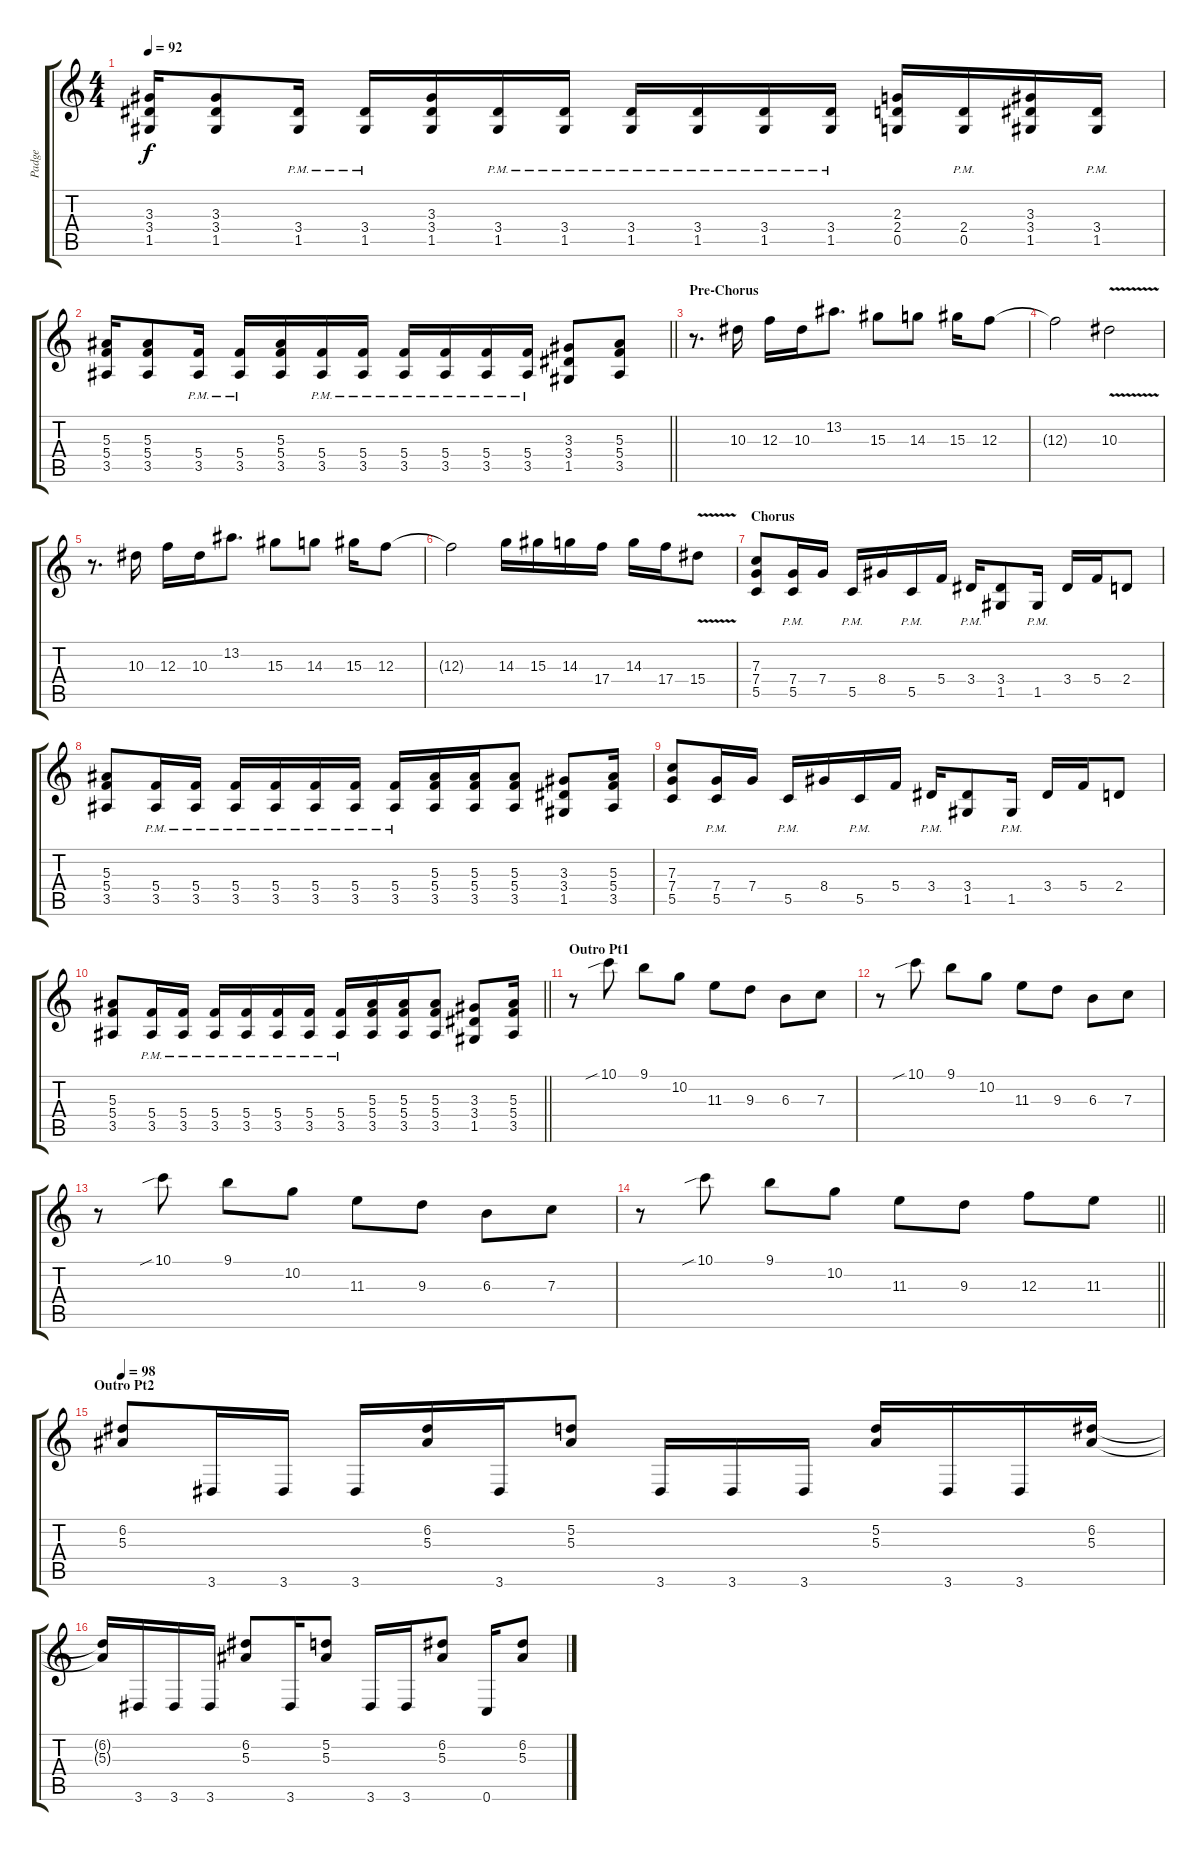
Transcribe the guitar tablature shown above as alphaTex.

\track ("Padge" "Padge") {instrument distortionguitar}
\staff {score tabs}
\tuning (D4 A3 F3 C3 G2 C2) {hide}
\ts (4 4)
\tempo 92
\clef g2
\ks c
(3.3 3.4 1.5).16{dy f} (3.3 3.4 1.5).8 (3.4{pm} 1.5{pm}).16 (3.4{pm} 1.5{pm}).16 (3.3 3.4 1.5).16 (3.4{pm} 1.5{pm}).16 (3.4{pm} 1.5{pm}).16 (3.4{pm} 1.5{pm}).16 (3.4{pm} 1.5{pm}).16 (3.4{pm} 1.5{pm}).16 (3.4{pm} 1.5{pm}).16 (2.3 2.4 0.5).16 (2.4{pm} 0.5{pm}).16 (3.3 3.4 1.5).16 (3.4{pm} 1.5{pm}).16 |
\barLineRight lightlight
(5.3 5.4 3.5).16 (5.3 5.4 3.5).8 (5.4{pm} 3.5{pm}).16 (5.4{pm} 3.5{pm}).16 (5.3 5.4 3.5).16 (5.4{pm} 3.5{pm}).16 (5.4{pm} 3.5{pm}).16 (5.4{pm} 3.5{pm}).16 (5.4{pm} 3.5{pm}).16 (5.4{pm} 3.5{pm}).16 (5.4{pm} 3.5{pm}).16 (3.3 3.4 1.5).8 (5.3 5.4 3.5).8 |
\section ("" "Pre-Chorus")
r.8{d} 10.3.16 12.3.16 10.3.16 13.2.8{d} 15.3.8 14.3.8 15.3.16 12.3.8 |
12.3{t}.2 10.3{v}.2 |
r.8{d} 10.3.16 12.3.16 10.3.16 13.2.8{d} 15.3.8 14.3.8 15.3.16 12.3.8 |
12.3{t}.2 14.3.16 15.3.16 14.3.16 17.4.16 14.3.16 17.4.16 15.4{v}.8 |
\section ("" "Chorus")
(7.3 7.4 5.5).8 (7.4{pm} 5.5{pm}).16 7.4.16 5.5{pm}.16 8.4.16 5.5{pm}.16 5.4.16 3.4{pm}.16 (3.4 1.5).8 1.5{pm}.16 3.4.16 5.4.16 2.4.8 |
(5.3 5.4 3.5).8 (5.4{pm} 3.5{pm}).16 (5.4{pm} 3.5{pm}).16 (5.4{pm} 3.5{pm}).16 (5.4{pm} 3.5{pm}).16 (5.4{pm} 3.5{pm}).16 (5.4{pm} 3.5{pm}).16 (5.4{pm} 3.5{pm}).16 (5.3 5.4 3.5).16 (5.3 5.4 3.5).16 (5.3 5.4 3.5).8 (3.3 3.4 1.5).8 (5.3 5.4 3.5).16 |
(7.3 7.4 5.5).8 (7.4{pm} 5.5{pm}).16 7.4.16 5.5{pm}.16 8.4.16 5.5{pm}.16 5.4.16 3.4{pm}.16 (3.4 1.5).8 1.5{pm}.16 3.4.16 5.4.16 2.4.8 |
\barLineRight lightlight
(5.3 5.4 3.5).8 (5.4{pm} 3.5{pm}).16 (5.4{pm} 3.5{pm}).16 (5.4{pm} 3.5{pm}).16 (5.4{pm} 3.5{pm}).16 (5.4{pm} 3.5{pm}).16 (5.4{pm} 3.5{pm}).16 (5.4{pm} 3.5{pm}).16 (5.3 5.4 3.5).16 (5.3 5.4 3.5).16 (5.3 5.4 3.5).8 (3.3 3.4 1.5).8 (5.3 5.4 3.5).16 |
\section ("" "Outro Pt1")
r.8 10.1{sib}.8 9.1.8 10.2.8 11.3.8 9.3.8 6.3.8 7.3.8 |
r.8 10.1{sib}.8 9.1.8 10.2.8 11.3.8 9.3.8 6.3.8 7.3.8 |
r.8 10.1{sib}.8 9.1.8 10.2.8 11.3.8 9.3.8 6.3.8 7.3.8 |
\barLineRight lightlight
r.8 10.1{sib}.8 9.1.8 10.2.8 11.3.8 9.3.8 12.3.8 11.3.8 |
\section ("" "Outro Pt2")
\tempo 98
(6.2 5.3).8 3.6.16 3.6.16 3.6.16 (6.2 5.3).16 3.6.16 (5.2 5.3).8 3.6.16 3.6.16 3.6.16 (5.2 5.3).16 3.6.16 3.6.16 (6.2 5.3).16 |
(6.2{t} 5.3{t}).16 3.6.16 3.6.16 3.6.16 (6.2 5.3).8 3.6.16 (5.2 5.3).8 3.6.16 3.6.16 (6.2 5.3).8 0.6.16 (6.2 5.3).8
